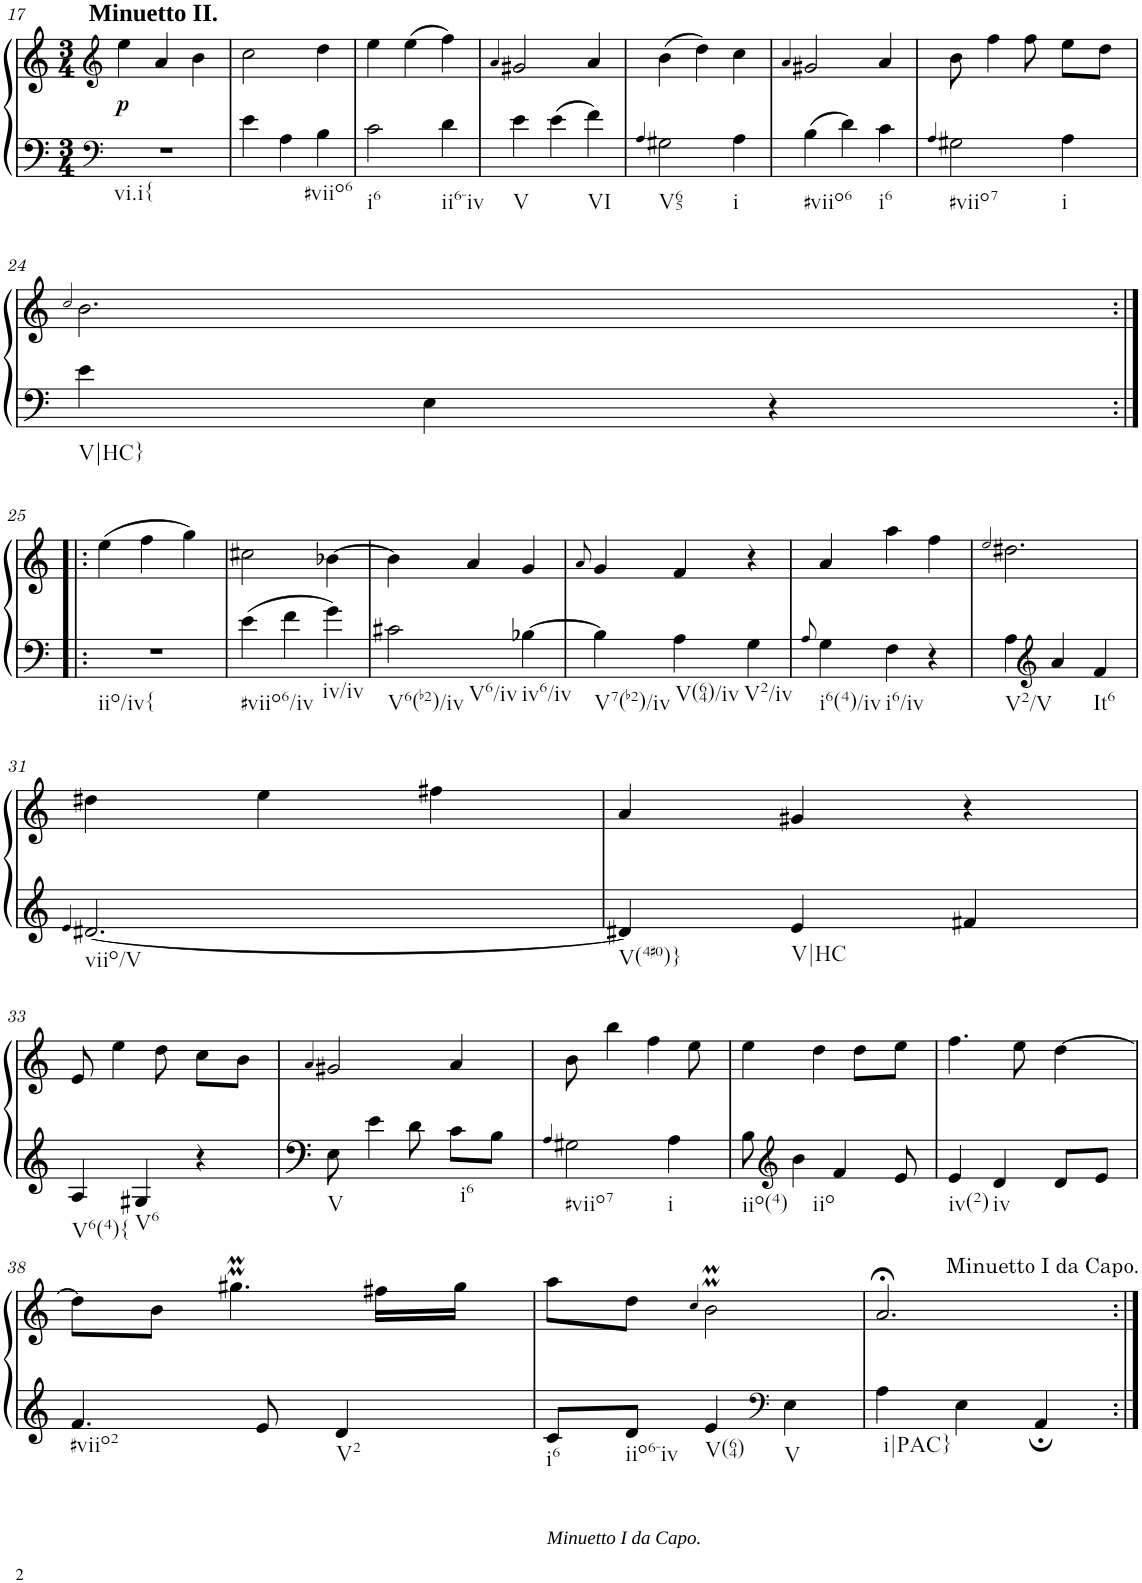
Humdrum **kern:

**kern	**kern	**dynam
*part1	*part1	*part1
*staff2	*staff1	*staff1/2
*I"unbenannt	*	*
!!LO:PB:g=z
*clefF4	*clefG2	*
*k[]	*k[]	*
*M3/4	*M3/4	*
=17	=17	=17
!	!LO:TX:a:B:t=Minuetto II.	!
!LO:TX:b:t=vi.i{	!	!
!	!	!LO:DY:b
2.r	4ee\	p
.	4a/	.
.	4b\	.
=18	=18	=18
4e\	2cc\	.
4A\	.	.
!LO:TX:b:t=#viio6	!	!
4B\	4dd\	.
=19	=19	=19
!LO:TX:b:t=i6	!	!
2c\	4ee\	.
.	(4ee\	.
!LO:TX:b:t=ii6-iv	!	!
4d\	4ff\)	.
=20	=20	=20
.	4qa/	.
!LO:TX:b:t=V	!	!
4e\	2g#X/	.
4e\	.	.
!LO:TX:b:t=VI	!	!
4f\	4a/	.
=21	=21	=21
4qA/	.	.
!LO:TX:b:t=V65	!	!
2G#X\	(4b\	.
.	4dd\)	.
!LO:TX:b:t=i	!	!
4A\	4cc\	.
=22	=22	=22
.	4qa/	.
!LO:TX:b:t=#viio6	!	!
4B\	2g#X/	.
4d\	.	.
!LO:TX:b:t=i6	!	!
4c\	4a/	.
=23	=23	=23
4qA/	.	.
!LO:TX:b:t=#viio7	!	!
2G#X\	8b\	.
.	4ff\	.
.	8ff\	.
!LO:TX:b:t=i	!	!
4A\	8ee\L	.
.	8dd\J	.
!!LO:LB:g=z
=24	=24	=24
.	2qcc/	.
!LO:TX:b:t=V|HC}	!	!
4e\	2.b\	.
4E\	.	.
4r	.	.
!!LO:LB:g=z
=25:|!|:	=25:|!|:	=25:|!|:
!LO:TX:b:t=iio/iv{	!	!
2.r	(4ee\	.
.	4ff\	.
.	4gg\)	.
=26	=26	=26
!LO:TX:b:t=#viio6/iv	!	!
4e\	2cc#X\	.
4f\	.	.
!LO:TX:b:t=iv/iv	!	!
4g\	[4b-X\	.
=27	=27	=27
!LO:TX:b:t=V6(b2)/iv	!	!
!LO:TX:b:t=V6/iv	!	!
2c#X\	4b-\]	.
.	4a/	.
!LO:TX:b:t=iv6/iv	!	!
[4B-X\	4g/	.
=28	=28	=28
.	8qa/	.
!LO:TX:b:t=V7(b2)/iv	!	!
4B-\]	4g/	.
!LO:TX:b:t=V(64)/iv	!	!
4A\	4f/	.
!LO:TX:b:t=V2/iv	!	!
4G\	4r	.
=29	=29	=29
8qA/	.	.
!LO:TX:b:t=i6(4)/iv	!	!
4G\	4a/	.
!LO:TX:b:t=i6/iv	!	!
4F\	4aa\	.
4r	4ff\	.
=30	=30	=30
.	2qee/	.
!LO:TX:b:t=V2/V	!	!
4A\	2.dd#X\	.
*clefG2	*	*
4a/	.	.
!LO:TX:b:t=It6	!	!
4f/	.	.
!!LO:LB:g=z
=31	=31	=31
4qe/	.	.
!LO:TX:b:t=viio/V	!	!
[2.d#X/	4dd#X\	.
.	4ee\	.
.	4ff#X\	.
=32	=32	=32
!LO:TX:b:t=V(4#0)}	!	!
4d#X/]	4a/	.
!LO:TX:b:t=V|HC	!	!
4e/	4g#X/	.
4f#X/	4r	.
!!LO:LB:g=z
=33	=33	=33
!LO:TX:b:t=V6(4){	!	!
4A/	8e/	.
.	4ee\	.
!LO:TX:b:t=V6	!	!
4G#X/	.	.
.	8dd\	.
4r	8cc\L	.
.	8b\J	.
=34	=34	=34
.	4qa/	.
!LO:TX:b:t=V	!	!
8E\	2g#X/	.
4e\	.	.
8d\	.	.
!LO:TX:b:t=i6	!	!
8c\L	4a/	.
8B\J	.	.
=35	=35	=35
4qA/	.	.
!LO:TX:b:t=#viio7	!	!
2G#X\	8b\	.
.	4bb\	.
.	4ff\	.
!LO:TX:b:t=i	!	!
4A\	.	.
.	8ee\	.
=36	=36	=36
!LO:TX:b:t=iio(4)	!	!
8B\	4ee\	.
*clefG2	*	*
!LO:TX:b:t=iio	!	!
4b\	.	.
.	4dd\	.
4f/	.	.
.	8dd\L	.
8e/	8ee\J	.
=37	=37	=37
!LO:TX:b:t=iv(2)	!	!
4e/	4.ff\	.
!LO:TX:b:t=iv	!	!
4d/	.	.
.	8ee\	.
8d/L	[4dd\	.
8e/J	.	.
!!LO:LB:g=z
=38	=38	=38
!LO:TX:b:t=#viio2	!	!
4.f/	8dd\L]	.
.	8b\J	.
.	4.gg#Xmm\	.
8e/	.	.
!LO:TX:b:t=V2	!	!
4d/	.	.
.	16ff#X\LL	.
.	16gg#\JJ	.
=39	=39	=39
!LO:TX:b:i:t=Minuetto I da Capo.	!	!
!LO:TX:b:t=i6	!	!
8c/L	8aa\L	.
!LO:TX:b:t=iio6-iv	!	!
8d/J	8dd\J	.
.	4qcc/	.
!LO:TX:b:t=V(64)	!	!
4e/	2bmm\	.
*clefF4	*	*
!LO:TX:b:t=V	!	!
4E\	.	.
=40	=40	=40
!LO:TX:b:t=i|PAC}	!	!
4A\	2.a;</	.
4E\	.	.
4AA;/	.	.
!	!LO:TX:a:t=Minuetto I da Capo.	!
!LO:TX:a:t=Minuetto I da Capo.	!	!
=:|!	=:|!	=:|!
*-	*-	*-
